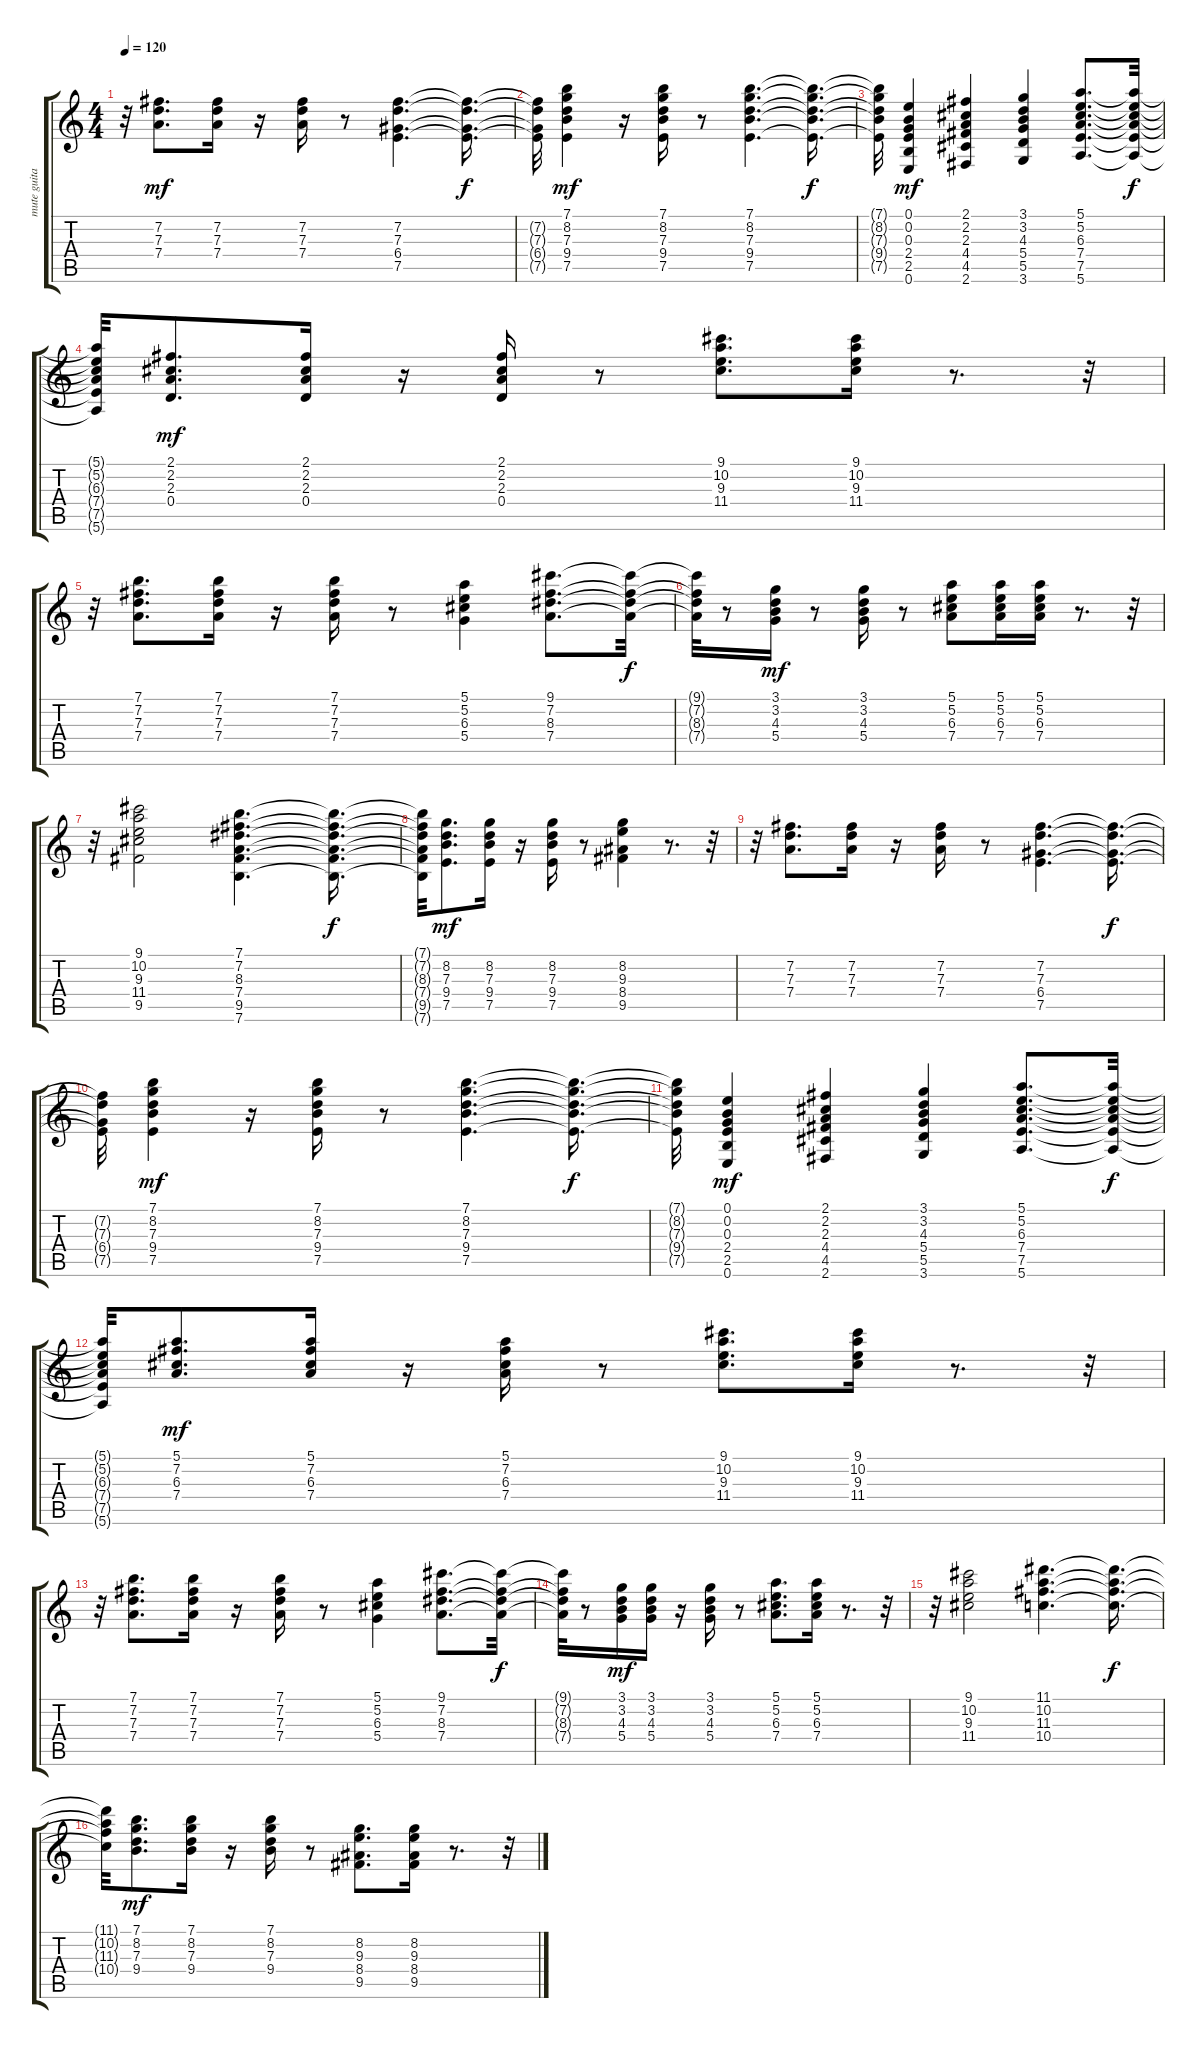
\track ("mute guitar" "mute guita") {instrument electricguitarjazz}
\staff {score tabs}
\tuning (E4 B3 G3 D3 A2 E2) {hide}
\ts (4 4)
\tempo 120
\clef g2
\ks c
r.32{dy mf} (7.2 7.3 7.4).8{d} (7.2 7.3 7.4).16 r.16 (7.2 7.3 7.4).16 r.8 (7.2 7.3 6.4 7.5).4{d} (7.2{t} 7.3{t} 6.4{t} 7.5{t}).16{d dy f} |
(7.2{t} 7.3{t} 6.4{t} 7.5{t}).32 (7.1 8.2 7.3 9.4 7.5).4{dy mf} r.16 (7.1 8.2 7.3 9.4 7.5).16 r.8 (7.1 8.2 7.3 9.4 7.5).4{d} (7.1{t} 8.2{t} 7.3{t} 9.4{t} 7.5{t}).16{d dy f} |
(7.1{t} 8.2{t} 7.3{t} 9.4{t} 7.5{t}).32 (0.1 0.2 0.3 2.4 2.5 0.6).4{dy mf} (2.1 2.2 2.3 4.4 4.5 2.6).4 (3.1 3.2 4.3 5.4 5.5 3.6).4 (5.1 5.2 6.3 7.4 7.5 5.6).8{d} (5.1{t} 5.2{t} 6.3{t} 7.4{t} 7.5{t} 5.6{t}).32{dy f} |
(5.1{t} 5.2{t} 6.3{t} 7.4{t} 7.5{t} 5.6{t}).32 (2.1 2.2 2.3 0.4).8{d dy mf} (2.1 2.2 2.3 0.4).16 r.16 (2.1 2.2 2.3 0.4).16 r.8 (9.1 10.2 9.3 11.4).8{d} (9.1 10.2 9.3 11.4).16 r.8{d} r.32 |
r.32 (7.1 7.2 7.3 7.4).8{d} (7.1 7.2 7.3 7.4).16 r.16 (7.1 7.2 7.3 7.4).16 r.8 (5.1 5.2 6.3 5.4).4 (9.1 7.2 8.3 7.4).8{d} (9.1{t} 7.2{t} 8.3{t} 7.4{t}).32{dy f} |
(9.1{t} 7.2{t} 8.3{t} 7.4{t}).32 r.8 (3.1 3.2 4.3 5.4).16{dy mf} r.8 (3.1 3.2 4.3 5.4).16 r.8 (5.1 5.2 6.3 7.4).8 (5.1 5.2 6.3 7.4).16 (5.1 5.2 6.3 7.4).16 r.8{d} r.32 |
r.32 (9.1 10.2 9.3 11.4 9.5).2 (7.1 7.2 8.3 7.4 9.5 7.6).4{d} (7.1{t} 7.2{t} 8.3{t} 7.4{t} 9.5{t} 7.6{t}).16{d dy f} |
(7.1{t} 7.2{t} 8.3{t} 7.4{t} 9.5{t} 7.6{t}).32 (8.2 7.3 9.4 7.5).8{d dy mf} (8.2 7.3 9.4 7.5).16 r.16 (8.2 7.3 9.4 7.5).16 r.8 (8.2 9.3 8.4 9.5).4 r.8{d} r.32 |
r.32 (7.2 7.3 7.4).8{d} (7.2 7.3 7.4).16 r.16 (7.2 7.3 7.4).16 r.8 (7.2 7.3 6.4 7.5).4{d} (7.2{t} 7.3{t} 6.4{t} 7.5{t}).16{d dy f} |
(7.2{t} 7.3{t} 6.4{t} 7.5{t}).32 (7.1 8.2 7.3 9.4 7.5).4{dy mf} r.16 (7.1 8.2 7.3 9.4 7.5).16 r.8 (7.1 8.2 7.3 9.4 7.5).4{d} (7.1{t} 8.2{t} 7.3{t} 9.4{t} 7.5{t}).16{d dy f} |
(7.1{t} 8.2{t} 7.3{t} 9.4{t} 7.5{t}).32 (0.1 0.2 0.3 2.4 2.5 0.6).4{dy mf} (2.1 2.2 2.3 4.4 4.5 2.6).4 (3.1 3.2 4.3 5.4 5.5 3.6).4 (5.1 5.2 6.3 7.4 7.5 5.6).8{d} (5.1{t} 5.2{t} 6.3{t} 7.4{t} 7.5{t} 5.6{t}).32{dy f} |
(5.1{t} 5.2{t} 6.3{t} 7.4{t} 7.5{t} 5.6{t}).32 (5.1 7.2 6.3 7.4).8{d dy mf} (5.1 7.2 6.3 7.4).16 r.16 (5.1 7.2 6.3 7.4).16 r.8 (9.1 10.2 9.3 11.4).8{d} (9.1 10.2 9.3 11.4).16 r.8{d} r.32 |
r.32 (7.1 7.2 7.3 7.4).8{d} (7.1 7.2 7.3 7.4).16 r.16 (7.1 7.2 7.3 7.4).16 r.8 (5.1 5.2 6.3 5.4).4 (9.1 7.2 8.3 7.4).8{d} (9.1{t} 7.2{t} 8.3{t} 7.4{t}).32{dy f} |
(9.1{t} 7.2{t} 8.3{t} 7.4{t}).32 r.8 (3.1 3.2 4.3 5.4).16{dy mf} (3.1 3.2 4.3 5.4).16 r.16 (3.1 3.2 4.3 5.4).16 r.8 (5.1 5.2 6.3 7.4).8{d} (5.1 5.2 6.3 7.4).16 r.8{d} r.32 |
r.32 (9.1 10.2 9.3 11.4).2 (11.1 10.2 11.3 10.4).4{d} (11.1{t} 10.2{t} 11.3{t} 10.4{t}).16{d dy f} |
(11.1{t} 10.2{t} 11.3{t} 10.4{t}).32 (7.1 8.2 7.3 9.4).8{d dy mf} (7.1 8.2 7.3 9.4).16 r.16 (7.1 8.2 7.3 9.4).16 r.8 (8.2 9.3 8.4 9.5).8{d} (8.2 9.3 8.4 9.5).16 r.8{d} r.32
